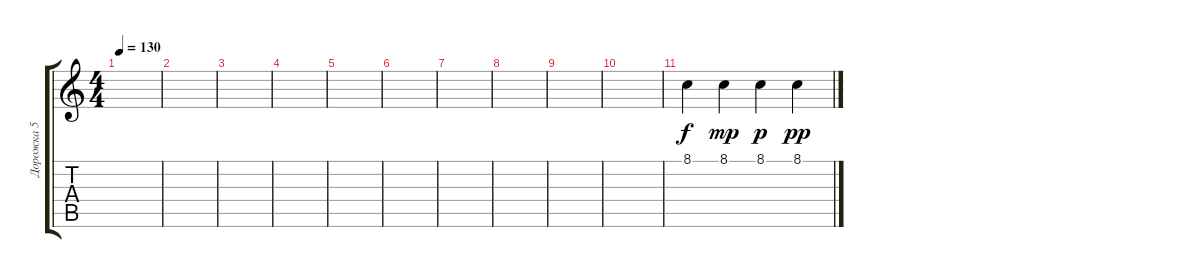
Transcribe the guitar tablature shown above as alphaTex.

\track ("Дорожка 5" "Дорожка 5") {instrument breathnoise}
\staff {score tabs}
\tuning (E4 B3 G3 D3 A2 E2) {hide}
\ts (4 4)
\tempo 130
\clef g2
\ks c
|
|
|
|
|
|
|
|
|
|
8.1.4{dy f instrument breathnoise} 8.1.4{dy mp} 8.1.4{dy p} 8.1.4{dy pp}
